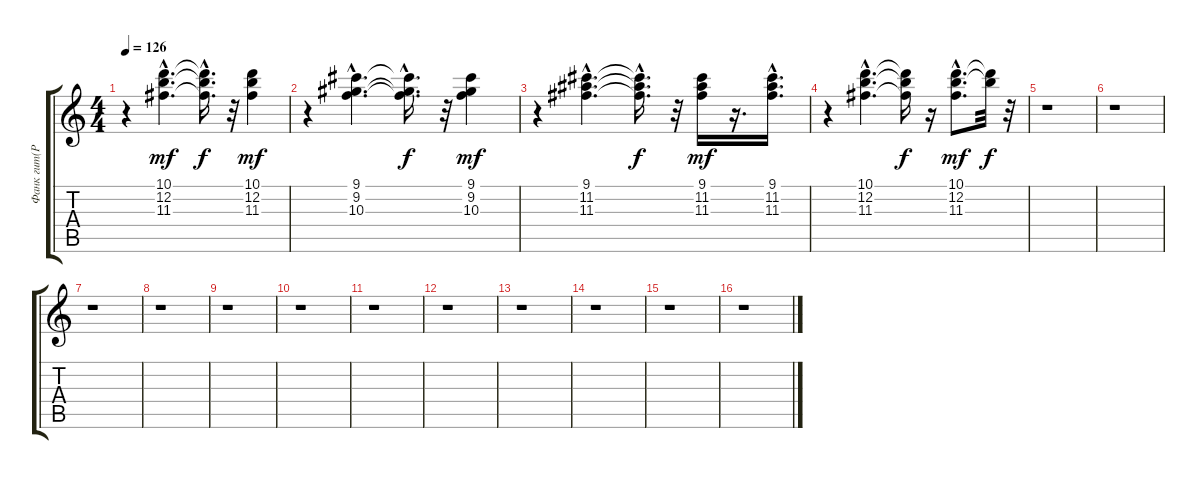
\track ("Фанк гит(Р68)" "Фанк гит(Р") {instrument electricguitarmuted}
\staff {score tabs}
\tuning (E4 B3 G3 D3 A2 E2) {hide}
\ts (4 4)
\tempo 126
\clef g2
\ks c
r.4{dy mf} (10.1{hac} 12.2{hac} 11.3{hac}).4{d} (10.1{hac t} 12.2{hac t} 11.3{hac t}).16{d dy f} r.32 (10.1 12.2 11.3).4{dy mf} |
r.4 (9.1{hac} 9.2{hac} 10.3{hac}).4{d} (9.1{hac t} 9.2{hac t} 10.3{hac t}).16{d dy f} r.32 (9.1 9.2 10.3).4{dy mf} |
r.4 (9.1{hac} 11.2{hac} 11.3{hac}).4{d} (9.1{hac t} 11.2{hac t} 11.3{t}).16{d dy f} r.32 (9.1 11.2 11.3).16{dy mf} r.16{d} (9.1 11.2{hac} 11.3{hac}).16{d} |
r.4 (10.1{hac} 12.2{hac} 11.3{hac}).4{d} (10.1{t} 12.2{t} 11.3{t}).16{dy f} r.16 (10.1{hac} 12.2{hac} 11.3{hac}).8{d dy mf} (10.1{t} 12.2{t}).32{dy f} r.32 |
r.1 |
r.1 |
r.1 |
r.1 |
r.1 |
r.1 |
r.1 |
r.1 |
r.1 |
r.1 |
r.1 |
r.1
